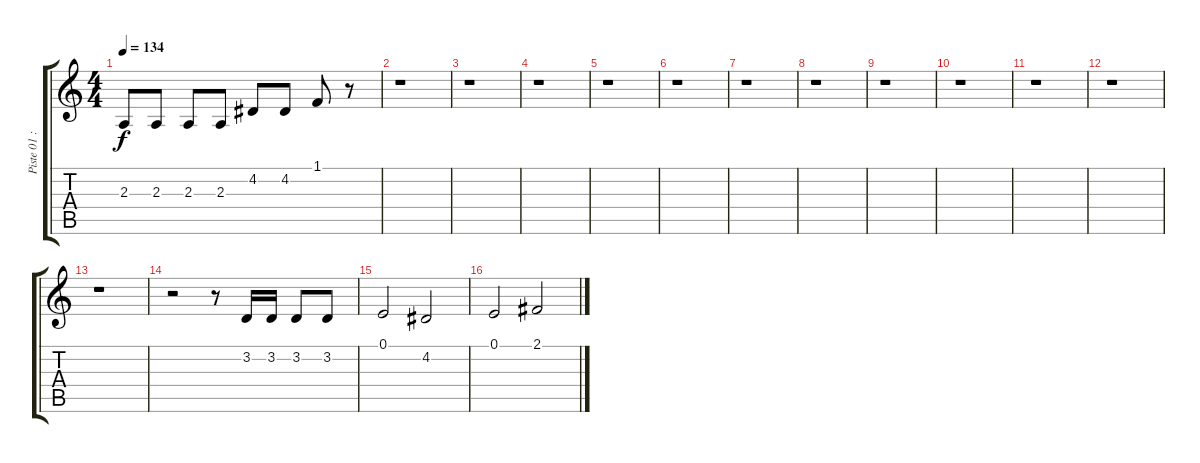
\track ("Piste 01 : non précisé" "Piste 01 :") {instrument altosax}
\staff {score tabs}
\tuning (E4 B3 G3 D3 A2 E2) {hide}
\ts (4 4)
\tempo 134
\clef g2
\ks c
2.3.8{dy f} 2.3.8 2.3.8 2.3.8 4.2.8 4.2.8 1.1.8 r.8 |
r.1 |
r.1 |
r.1 |
r.1 |
r.1 |
r.1 |
r.1 |
r.1 |
r.1 |
r.1 |
r.1 |
r.1 |
r.2 r.8 3.2.16 3.2.16 3.2.8 3.2.8 |
0.1.2 4.2.2 |
0.1.2 2.1.2
